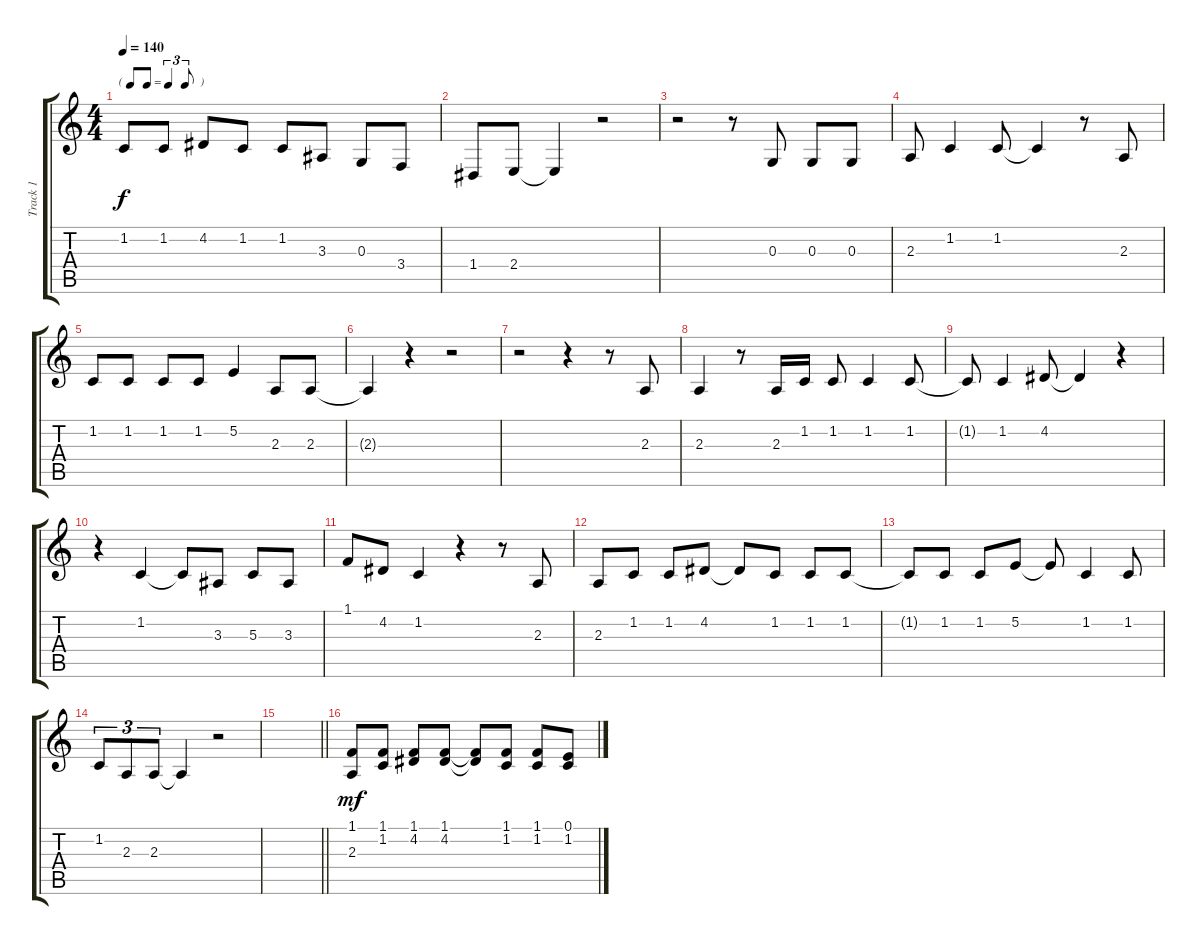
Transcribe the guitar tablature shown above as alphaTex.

\track ("Track 1" "Track 1") {instrument tenorsax}
\staff {score tabs}
\tuning (E4 B3 G3 D3 A2 E2) {hide}
\ts (4 4)
\tf triplet8th
\tempo 140
\clef g2
\ks c
1.2{t}.8{dy f} 1.2.8 4.2.8 1.2.8 1.2.8 3.3.8 0.3.8 3.4.8 |
1.4.8 2.4.8 2.4{t}.4 r.2 |
r.2 r.8 0.3.8 0.3.8 0.3.8 |
2.3.8 1.2.4 1.2.8 1.2{t}.4 r.8 2.3.8 |
1.2.8 1.2.8 1.2.8 1.2.8 5.2.4 2.3.8 2.3.8 |
2.3{t}.4 r.4 r.2 |
r.2 r.4 r.8 2.3.8 |
2.3.4 r.8 2.3.16 1.2.16 1.2.8 1.2.4 1.2.8 |
1.2{t}.8 1.2.4 4.2.8 4.2{t}.4 r.4 |
r.4 1.2.4 1.2{t}.8 3.3.8 5.3.8 3.3.8 |
1.1.8 4.2.8 1.2.4 r.4 r.8 2.3.8 |
2.3.8 1.2.8 1.2.8 4.2.8 4.2{t}.8 1.2.8 1.2.8 1.2.8 |
1.2{t}.8 1.2.8 1.2.8 5.2.8 5.2{t}.8 1.2.4 1.2.8 |
1.2.8{tu (3 2)} 2.3.8{tu (3 2)} 2.3.8{tu (3 2)} 2.3{t}.4 r.2 |
\barLineRight lightlight
|
(1.1 2.3).8{dy mf} (1.1 1.2).8 (1.1 4.2).8 (1.1 4.2).8 (1.1{t} 4.2{t}).8 (1.1 1.2).8 (1.1 1.2).8 (0.1 1.2).8
